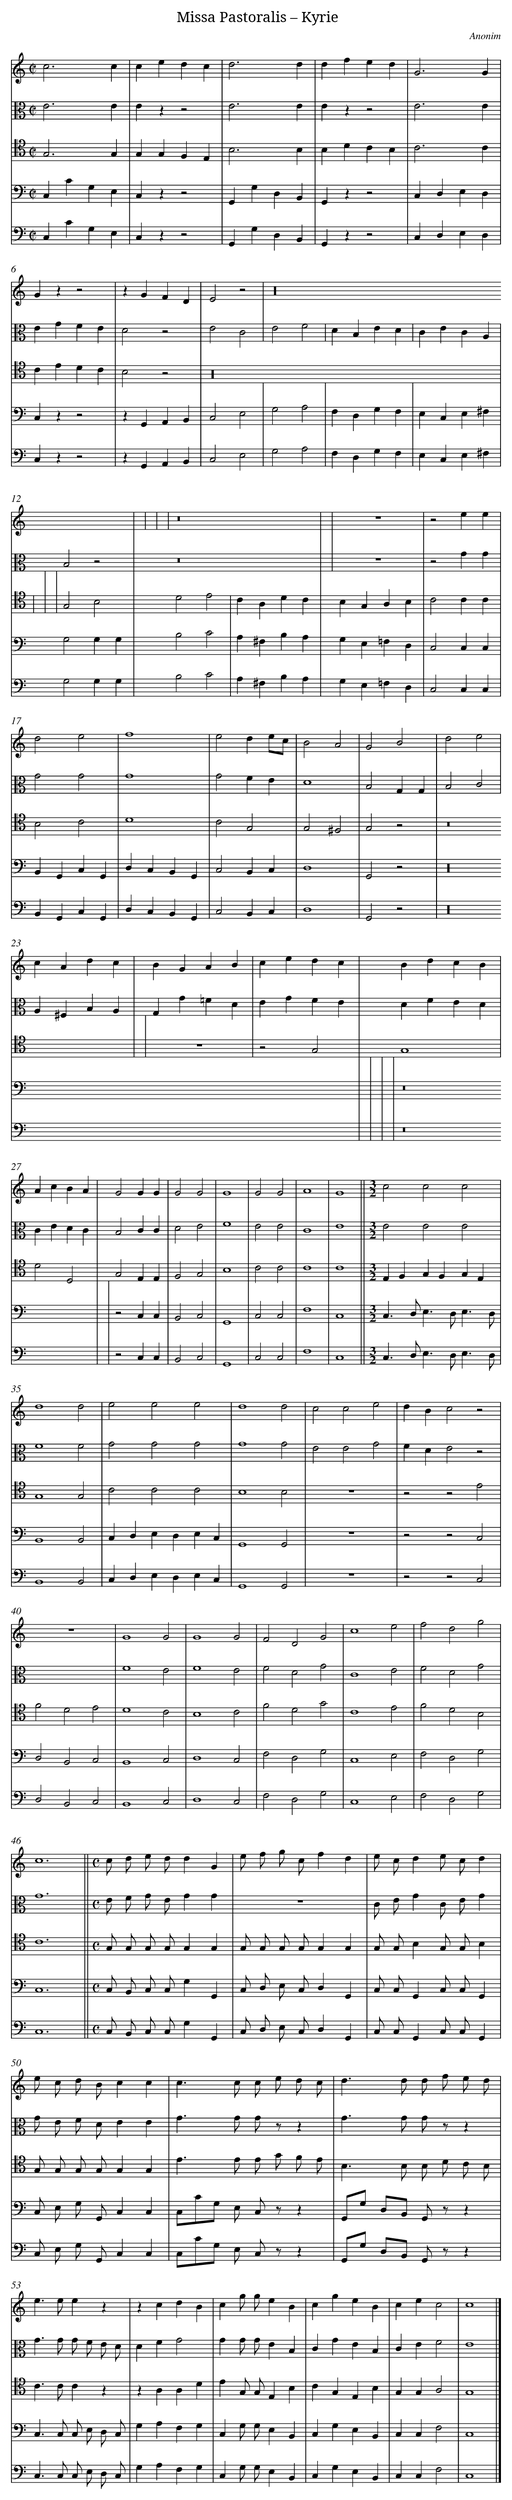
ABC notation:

X:1
T: Missa Pastoralis – Kyrie
C: Anonim
L: 1/4
M: C|
V: 1
V: 2 clef=alto
V: 3 clef=tenor
V: 4 clef=bass
V: 5 clef=bass
K: C
[V:1] c3c |
[V:2] E3E |
[V:3] G,3G, |
[V:4] C,CG,E, |
[V:5] C,CG,E, |
[V:1] cedc |
[V:2] Ezz2 |
[V:3] G,G,F,E, |
[V:4] C,zz2 |
[V:5] C,zz2 |
[V:1] d3d |
[V:2] E3E |
[V:3] B,3B, |
[V:4] G,,G,D,B,, |
[V:5] G,,G,D,B,, |
[V:1] dfed |
[V:2] Ezz2 |
[V:3] B,DCB, |
[V:4] G,,zz2 |
[V:5] G,,zz2 |
[V:1] G3G |
[V:2] E3E |
[V:3] C3C |
[V:4] C,D,E,D, |
[V:5] C,D,E,D, |
[V:1] Gzz2 |
[V:2] EGFE |
[V:3] CEDC |
[V:4] C,zz2 |
[V:5] C,zz2 |
[V:1] zGFD |
[V:2] D2z2 |
[V:3] B,2z2 |
[V:4] zG,,A,,B,, |
[V:5] zG,,A,,B,, |
[V:1] E2z2 |
[V:2] E2C2 |
[V:3] z16 |
[V:4] C,2E,2 |
[V:5] C,2E,2 |
[V:1] z16 |
[V:2] E2F2 |
[V:3]  |
[V:4] G,2A,2 |
[V:5] G,2A,2 |
[V:1]  |
[V:2] DB,ED |
[V:3]  |
[V:4] F,D,G,F, |
[V:5] F,D,G,F, |
[V:1]  |
[V:2] CECA, |
[V:3]  |
[V:4] E,C,E,^F, |
[V:5] E,C,E,^F, |
[V:1]  |
[V:2] B,2z2 |
[V:3] G,2B,2 |
[V:4] G,2G,G, |
[V:5] G,2G,G, |
[V:1] z8 |
[V:2] z8 |
[V:3] D2E2 |
[V:4] B,2C2 |
[V:5] B,2C2 |
[V:1]  |
[V:2]  |
[V:3] CA,DC |
[V:4] A,^F,B,A, |
[V:5] A,^F,B,A, |
[V:1] z4 |
[V:2] z4 |
[V:3] B,G,A,B, |
[V:4] G,E,=F,D, |
[V:5] G,E,=F,D, |
[V:1] z2ee |
[V:2] z2GG |
[V:3] C2CC |
[V:4] C,2C,C, |
[V:5] C,2C,C, |
[V:1] d2e2 |
[V:2] G2G2 |
[V:3] B,2C2 |
[V:4] B,,G,,C,G,, |
[V:5] B,,G,,C,G,, |
[V:1] f4 |
[V:2] G4 |
[V:3] D4 |
[V:4] D,C,B,,G,, |
[V:5] D,C,B,,G,, |
[V:1] e2de/c/ |
[V:2] G2FE |
[V:3] C2G,2 |
[V:4] C,2B,,C, |
[V:5] C,2B,,C, |
[V:1] B2A2 |
[V:2] D4 |
[V:3] G,2^F,2 |
[V:4] D,4 |
[V:5] D,4 |
[V:1] G2B2 |
[V:2] B,2G,G, |
[V:3] G,2z2 |
[V:4] G,,2z2 |
[V:5] G,,2z2 |
[V:1] d2e2 |
[V:2] B,2C2 |
[V:3] z8 |
[V:4] z16 |
[V:5] z16 |
[V:1] cAdc |
[V:2] A,^F,B,A, |
[V:3]  |
[V:4]  |
[V:5]  |
[V:1] BGAB |
[V:2] G,G=FD |
[V:3] z4 |
[V:4]  |
[V:5]  |
[V:1] cedc |
[V:2] EGFE |
[V:3] z2G,2 |
[V:4]  |
[V:5]  |
[V:1] BdcB |
[V:2] DFED |
[V:3] G,4 |
[V:4] z8 |
[V:5] z8 |
[V:1] AcBA |
[V:2] CEDC |
[V:3] D2D,2 |
[V:4]  |
[V:5]  |
[V:1] G2GG |
[V:2] B,2CC |
[V:3] G,2E,E, |
[V:4] z2C,C, |
[V:5] z2C,C, |
[V:1] G2G2 |
[V:2] D2E2 |
[V:3] F,2G,2 |
[V:4] B,,2C,2 |
[V:5] B,,2C,2 |
[V:1] G4 |
[V:2] F4 |
[V:3] B,4 |
[V:4] G,,4 |
[V:5] G,,4 |
[V:1] G2G2 |
[V:2] E2E2 |
[V:3] C2C2 |
[V:4] C,2C,2 |
[V:5] C,2C,2 |
[V:1] A4 |
[V:2] C4 |
[V:3] C4 |
[V:4] F,4 |
[V:5] F,4 |
[V:1] G4 ||
[V:2] E4 ||
[V:3] C4 ||
[V:4] C,4 ||
[V:5] C,4 ||
[V:1] [M:3/2]c2c2c2 |
[V:2] [M:3/2]E2E2E2 |
[V:3] [M:3/2]E,F,G,F,G,E, |
[V:4] [M:3/2]C,>D,E,>D,E,3/D,/ |
[V:5] [M:3/2]C,>D,E,>D,E,3/D,/ |
[V:1] d4d2 |
[V:2] F4F2 |
[V:3] G,4G,2 |
[V:4] B,,4B,,2 |
[V:5] B,,4B,,2 |
[V:1] e2e2e2 |
[V:2] G2G2G2 |
[V:3] C2C2C2 |
[V:4] C,D,E,D,E,C, |
[V:5] C,D,E,D,E,C, |
[V:1] d4d2 |
[V:2] G4G2 |
[V:3] B,4B,2 |
[V:4] G,,4G,,2 |
[V:5] G,,4G,,2 |
[V:1] c2c2e2 |
[V:2] E2E2G2 |
[V:3] z6 |
[V:4] z6 |
[V:5] z6 |
[V:1] dBc2z2 |
[V:2] FDE2z2 |
[V:3] z2z2E2 |
[V:4] z2z2C,2 |
[V:5] z2z2C,2 |
[V:1] z6 |
[V:2] x6 |
[V:3] F2D2E2 |
[V:4] D,2B,,2C,2 |
[V:5] D,2B,,2C,2 |
[V:1] G4G2 |
[V:2] F4E2 |
[V:3] D4C2 |
[V:4] B,,4C,2 |
[V:5] B,,4C,2 |
[V:1] G4G2 |
[V:2] F4E2 |
[V:3] B,4C2 |
[V:4] D,4C,2 |
[V:5] D,4C,2 |
[V:1] F2D2G2 |
[V:2] F2D2G2 |
[V:3] F2D2G2 |
[V:4] F,2D,2G,2 |
[V:5] F,2D,2G,2 |
[V:1] c4e2 |
[V:2] C4E2 |
[V:3] C4E2 |
[V:4] C,4E,2 |
[V:5] C,4E,2 |
[V:1] f2d2g2 |
[V:2] F2D2G2 |
[V:3] F2D2B,2 |
[V:4] F,2D,2G,2 |
[V:5] F,2D,2G,2 |
[V:1] c6 ||
[V:2] G6 ||
[V:3] C6 ||
[V:4] C,6 ||
[V:5] C,6 ||
[V:1] [M:C]c/ d/ e/ d/dG |
[V:2] [M:C]E/ F/ G/ E/GG |
[V:3] [M:C]G,/ G,/ G,/ G,/G,G, |
[V:4] [M:C]C,/ B,,/ C,/ C,/G,G,, |
[V:5] [M:C]C,/ B,,/ C,/ C,/G,G,, |
[V:1] e/ f/ g/ c/fd |
[V:2] z4 |
[V:3] G,/ G,/ G,/ G,/G,G, |
[V:4] C,/ D,/ E,/ C,/D,G,, |
[V:5] C,/ D,/ E,/ C,/D,G,, |
[V:1] e/ c/de/ c/d |
[V:2] C/ E/GC/ E/G |
[V:3] G,/ G,/B,G,/ G,/B, |
[V:4] C,/ C,/G,,C,/ C,/G,, |
[V:5] C,/ C,/G,,C,/ C,/G,, |
[V:1] e/ c/ d/ B/cc |
[V:2] G/ E/ F/ D/EE |
[V:3] G,/ G,/ G,/ G,/G,G, |
[V:4] C,/ E,/ G,/ G,,/C,C, |
[V:5] C,/ E,/ G,/ G,,/C,C, |
[V:1] c>c c/ e/ d/ c/ |
[V:2] G>G G/ z/z |
[V:3] E>E E/ G/ F/ E/ |
[V:4] C,/C/G,/ E,/ C,/ z/z |
[V:5] C,/C/G,/ E,/ C,/ z/z |
[V:1] d>d d/ f/ e/ d/ |
[V:2] G>G G/ z/z |
[V:3] B,>B, B,/ D/ C/ B,/ |
[V:4] G,,/G,/ D,/B,,/ G,,/ z/z |
[V:5] G,,/G,/ D,/B,,/ G,,/ z/z |
[V:1] e>eez |
[V:2] G>G G/ F/ E/ D/ |
[V:3] C>CCz |
[V:4] C,>C, C,/ E,/ D,/ C,/ |
[V:5] C,>C, C,/ E,/ D,/ C,/ |
[V:1] zcdB |
[V:2] DFG2 |
[V:3] zA,A,D |
[V:4] G,A,F,G, |
[V:5] G,A,F,G, |
[V:1] cg/ g/eB |
[V:2] GG/ G/EB, |
[V:3] EG,/ G,/E,B, |
[V:4] C,G,/ G,/E,B,, |
[V:5] C,G,/ G,/E,B,, |
[V:1] cgeB |
[V:2] CGEB, |
[V:3] CG,E,B, |
[V:4] C,G,E,B,, |
[V:5] C,G,E,B,, |
[V:1] cec2 |
[V:2] CEF2 |
[V:3] G,G,A,2 |
[V:4] C,C,F,2 |
[V:5] C,C,F,2 |
[V:1] c4 |]
[V:2] E4 |]
[V:3] G,4 |]
[V:4] C,4 |]
[V:5] C,4 |]
